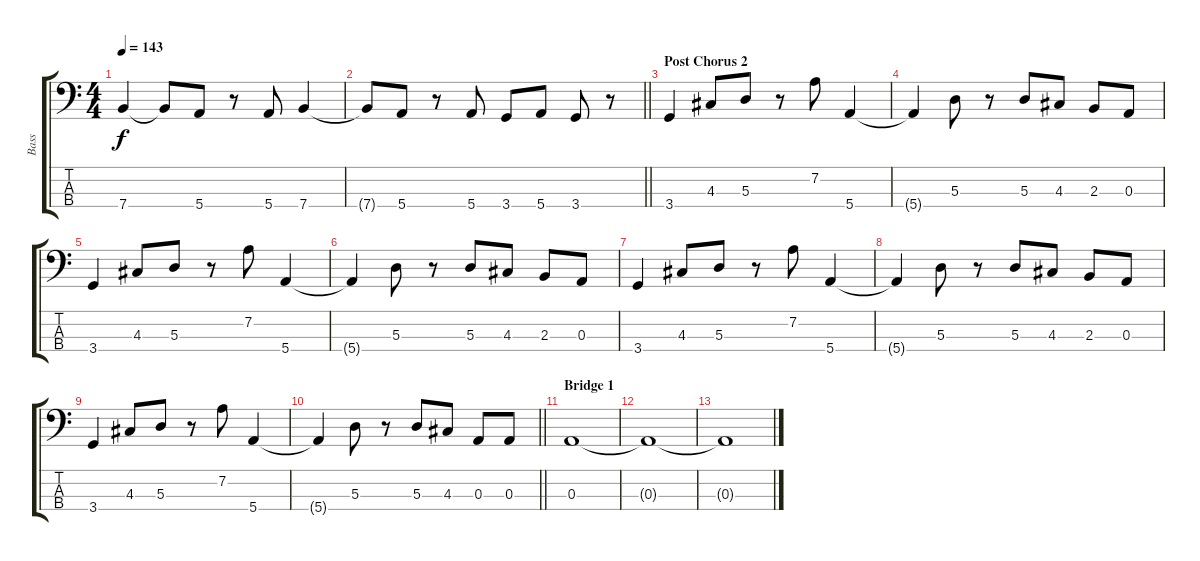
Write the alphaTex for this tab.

\track ("Bass" "Bass") {instrument electricbasspick}
\staff {score tabs}
\tuning (G2 D2 A1 E1) {hide}
\ts (4 4)
\tempo 143
\clef f4
\ks c
7.4.4{dy f} 7.4{t}.8 5.4.8 r.8 5.4.8 7.4.4 |
\barLineRight lightlight
7.4{t}.8 5.4.8 r.8 5.4.8 3.4.8 5.4.8 3.4.8 r.8 |
\section ("" "Post Chorus 2")
3.4.4 4.3.8 5.3.8 r.8 7.2.8 5.4.4 |
5.4{t}.4 5.3.8 r.8 5.3.8 4.3.8 2.3.8 0.3.8 |
3.4.4 4.3.8 5.3.8 r.8 7.2.8 5.4.4 |
5.4{t}.4 5.3.8 r.8 5.3.8 4.3.8 2.3.8 0.3.8 |
3.4.4 4.3.8 5.3.8 r.8 7.2.8 5.4.4 |
5.4{t}.4 5.3.8 r.8 5.3.8 4.3.8 2.3.8 0.3.8 |
3.4.4 4.3.8 5.3.8 r.8 7.2.8 5.4.4 |
\barLineRight lightlight
5.4{t}.4 5.3.8 r.8 5.3.8 4.3.8 0.3.8 0.3.8 |
\section ("" "Bridge 1")
0.3.1 |
0.3{t}.1 |
0.3{t}.1
